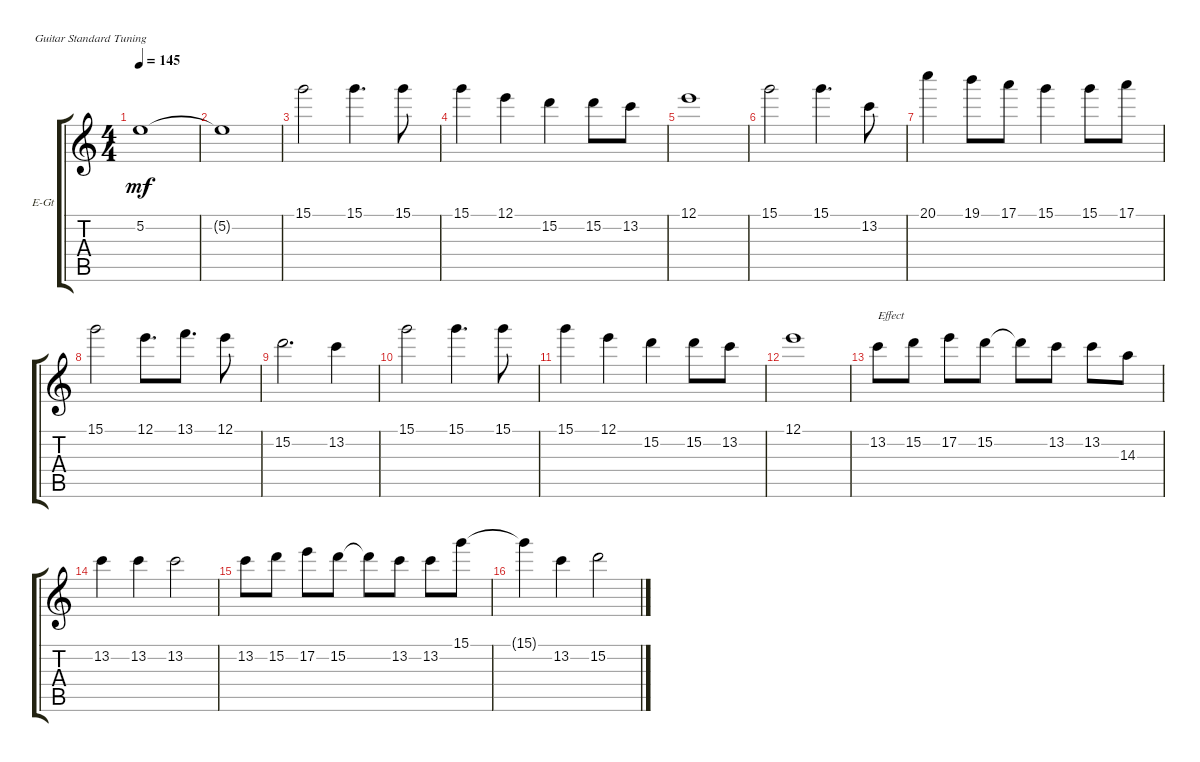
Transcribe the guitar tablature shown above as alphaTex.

\defaultSystemsLayout 4
\bracketExtendMode groupsimilarinstruments
\firstSystemTrackNameOrientation horizontal
\otherSystemsTrackNameOrientation horizontal
\track ("Electric Guitar" "E-Gt") {instrument distortionguitar}
\staff {score tabs}
\tuning (E4 B3 G3 D3 A2 E2)
\ts (4 4)
\tempo 145
\clef g2
\scale
0.0564292
\ks c
5.2.1{dy mf} |
\scale
0.0564292 5.2{t}.1 |
\scale
0.0927831 15.1.2 15.1.4{d} 15.1.8 |
\scale
0.141734 15.1.4 12.1.4 15.2.4 15.2.8 13.2.8 |
\scale
0.0417086 12.1.1 |
15.1.2 15.1.4{d} 13.2.8 |
20.1.4 19.1.8 17.1.8 15.1.4 15.1.8 17.1.8 |
15.1.2 12.1.8{d} 13.1.8{d} 12.1.8 |
15.2.2{d} 13.2.4 |
15.1.2 15.1.4{d} 15.1.8 |
15.1.4 12.1.4 15.2.4 15.2.8 13.2.8 |
12.1.1 |
\scale
0.210291 13.2.8{txt "Effect"} 15.2.8 17.2.8 15.2.8 15.2{t}.8 13.2.8 13.2.8 14.3.8 |
\scale
0.0900303 13.2.4 13.2.4 13.2.2 |
\scale
0.171801 13.2.8 15.2.8 17.2.8 15.2.8 15.2{t}.8 13.2.8 13.2.8 15.1.8 |
\scale
0.0971756 15.1{t}.4 13.2.4 15.2.2
